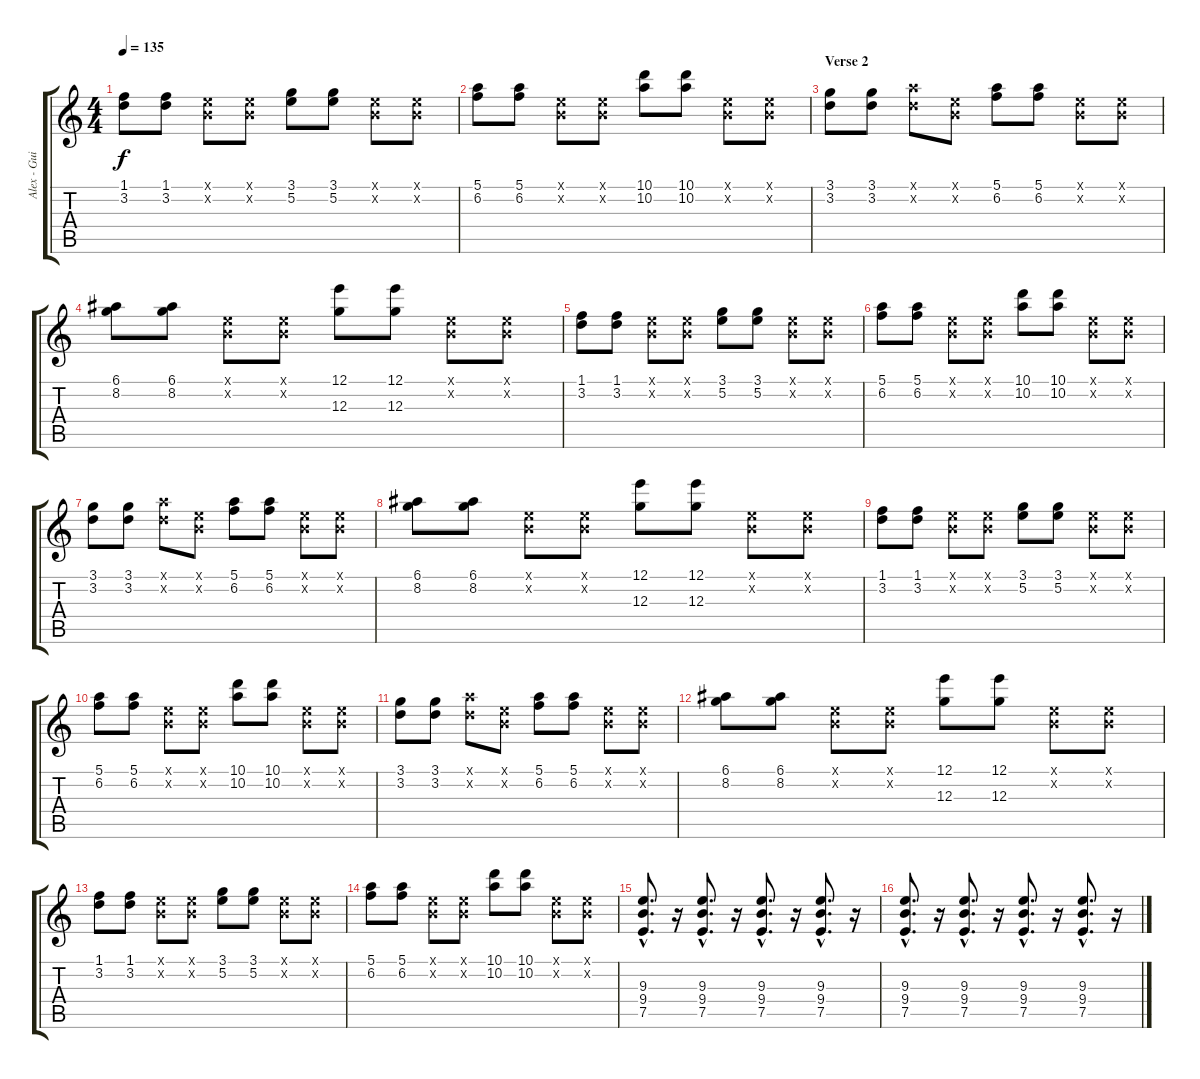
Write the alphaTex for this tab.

\track ("Alex - Guitar" "Alex - Gui") {instrument distortionguitar}
\staff {score tabs}
\tuning (E4 B3 G3 D3 A2 E2) {hide}
\ts (4 4)
\tempo 135
\clef g2
\ks c
(1.1 3.2).8{dy f} (1.1 3.2).8 (0.1{x} 0.2{x}).8 (0.1{x} 0.2{x}).8 (3.1 5.2).8 (3.1 5.2).8 (0.1{x} 0.2{x}).8 (0.1{x} 0.2{x}).8 |
(5.1 6.2).8 (5.1 6.2).8 (0.1{x} 0.2{x}).8 (0.1{x} 0.2{x}).8 (10.1 10.2).8 (10.1 10.2).8 (0.1{x} 0.2{x}).8 (0.1{x} 0.2{x}).8 |
\section ("" "Verse 2")
(3.1 3.2).8 (3.1 3.2).8 (5.1{x} 3.2{x}).8 (0.1{x} 0.2{x}).8 (5.1 6.2).8 (5.1 6.2).8 (0.1{x} 0.2{x}).8 (0.1{x} 0.2{x}).8 |
(6.1 8.2).8 (6.1 8.2).8 (0.1{x} 0.2{x}).8 (0.1{x} 0.2{x}).8 (12.1 12.3).8 (12.1 12.3).8 (0.1{x} 0.2{x}).8 (0.1{x} 0.2{x}).8 |
(1.1 3.2).8 (1.1 3.2).8 (0.1{x} 0.2{x}).8 (0.1{x} 0.2{x}).8 (3.1 5.2).8 (3.1 5.2).8 (0.1{x} 0.2{x}).8 (0.1{x} 0.2{x}).8 |
(5.1 6.2).8 (5.1 6.2).8 (0.1{x} 0.2{x}).8 (0.1{x} 0.2{x}).8 (10.1 10.2).8 (10.1 10.2).8 (0.1{x} 0.2{x}).8 (0.1{x} 0.2{x}).8 |
(3.1 3.2).8 (3.1 3.2).8 (5.1{x} 3.2{x}).8 (0.1{x} 0.2{x}).8 (5.1 6.2).8 (5.1 6.2).8 (0.1{x} 0.2{x}).8 (0.1{x} 0.2{x}).8 |
(6.1 8.2).8 (6.1 8.2).8 (0.1{x} 0.2{x}).8 (0.1{x} 0.2{x}).8 (12.1 12.3).8 (12.1 12.3).8 (0.1{x} 0.2{x}).8 (0.1{x} 0.2{x}).8 |
(1.1 3.2).8 (1.1 3.2).8 (0.1{x} 0.2{x}).8 (0.1{x} 0.2{x}).8 (3.1 5.2).8 (3.1 5.2).8 (0.1{x} 0.2{x}).8 (0.1{x} 0.2{x}).8 |
(5.1 6.2).8 (5.1 6.2).8 (0.1{x} 0.2{x}).8 (0.1{x} 0.2{x}).8 (10.1 10.2).8 (10.1 10.2).8 (0.1{x} 0.2{x}).8 (0.1{x} 0.2{x}).8 |
(3.1 3.2).8 (3.1 3.2).8 (5.1{x} 3.2{x}).8 (0.1{x} 0.2{x}).8 (5.1 6.2).8 (5.1 6.2).8 (0.1{x} 0.2{x}).8 (0.1{x} 0.2{x}).8 |
(6.1 8.2).8 (6.1 8.2).8 (0.1{x} 0.2{x}).8 (0.1{x} 0.2{x}).8 (12.1 12.3).8 (12.1 12.3).8 (0.1{x} 0.2{x}).8 (0.1{x} 0.2{x}).8 |
(1.1 3.2).8 (1.1 3.2).8 (0.1{x} 0.2{x}).8 (0.1{x} 0.2{x}).8 (3.1 5.2).8 (3.1 5.2).8 (0.1{x} 0.2{x}).8 (0.1{x} 0.2{x}).8 |
(5.1 6.2).8 (5.1 6.2).8 (0.1{x} 0.2{x}).8 (0.1{x} 0.2{x}).8 (10.1 10.2).8 (10.1 10.2).8 (0.1{x} 0.2{x}).8 (0.1{x} 0.2{x}).8 |
(9.3{hac} 9.4{hac} 7.5{hac}).8{d} r.16 (9.3{hac} 9.4{hac} 7.5{hac}).8{d} r.16 (9.3{hac} 9.4{hac} 7.5{hac}).8{d} r.16 (9.3{hac} 9.4{hac} 7.5{hac}).8{d} r.16 |
(9.3{hac} 9.4{hac} 7.5{hac}).8{d} r.16 (9.3{hac} 9.4{hac} 7.5{hac}).8{d} r.16 (9.3{hac} 9.4{hac} 7.5{hac}).8{d} r.16 (9.3{hac} 9.4{hac} 7.5{hac}).8{d} r.16
